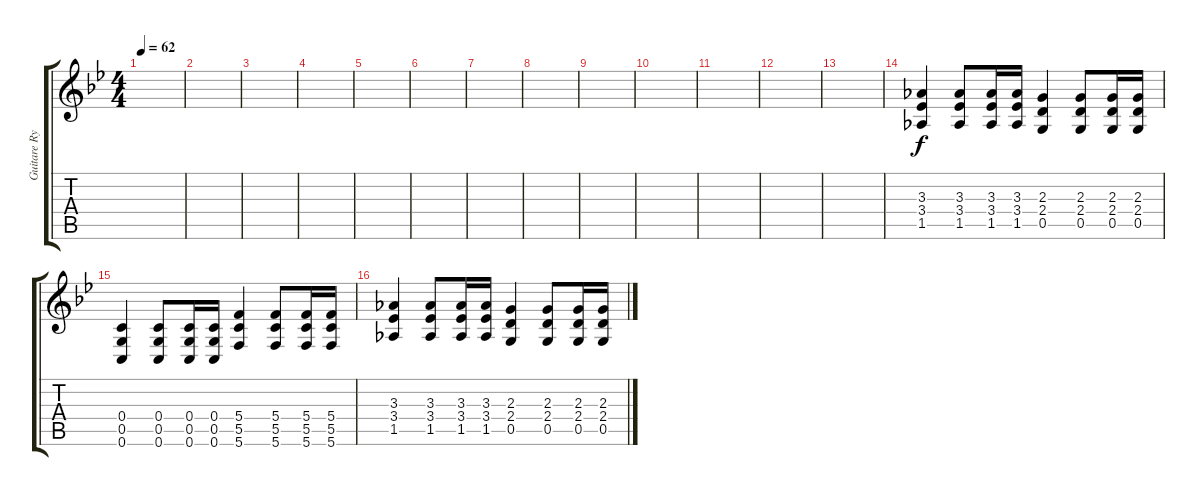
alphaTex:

\track ("Guitare Rythmique" "Guitare Ry") {instrument overdrivenguitar}
\staff {score tabs}
\tuning (D4 A3 F3 C3 G2 C2) {hide}
\ts (4 4)
\tempo 62
\clef g2
\ks bb
|
|
|
|
|
|
|
|
|
|
|
|
|
(3.3 3.4 1.5).4 (3.3 3.4 1.5).8 (3.3 3.4 1.5).16 (3.3 3.4 1.5).16 (2.3 2.4 0.5).4 (2.3 2.4 0.5).8 (2.3 2.4 0.5).16 (2.3 2.4 0.5).16 |
(0.4 0.5 0.6).4 (0.4 0.5 0.6).8 (0.4 0.5 0.6).16 (0.4 0.5 0.6).16 (5.4 5.5 5.6).4 (5.4 5.5 5.6).8 (5.4 5.5 5.6).16 (5.4 5.5 5.6).16 |
(3.3 3.4 1.5).4 (3.3 3.4 1.5).8 (3.3 3.4 1.5).16 (3.3 3.4 1.5).16 (2.3 2.4 0.5).4 (2.3 2.4 0.5).8 (2.3 2.4 0.5).16 (2.3 2.4 0.5).16
